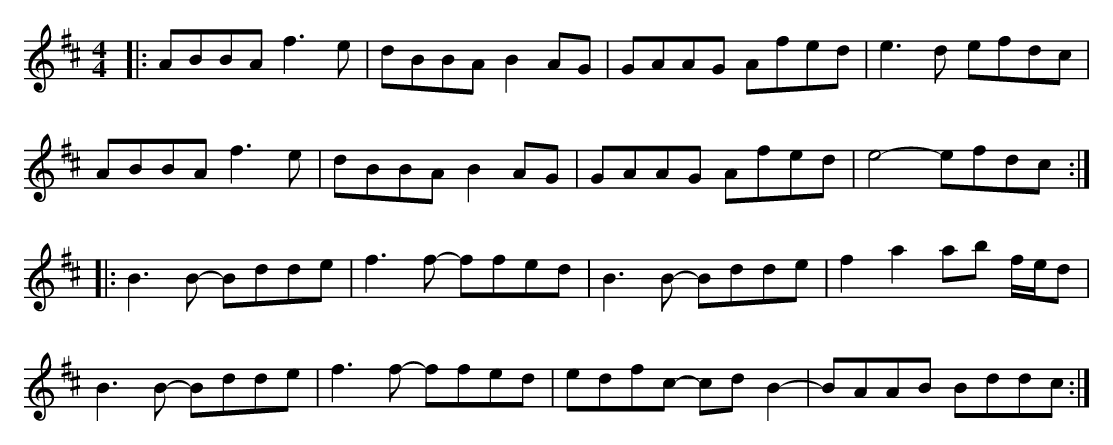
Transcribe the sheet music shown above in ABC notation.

X:1
M:4/4
K:Bmin
|:ABBA f3e|dBBA B2AG|GAAG Afed|e3d efdc|
ABBA f3e|dBBA B2AG|GAAG Afed|e4- efdc:|
|:B3B- Bdde|f3f- ffed|B3B- Bdde|f2a2 ab f/e/d|
B3B- Bdde|f3f- ffed|edfc- cdB2-|BAAB Bddc:|
